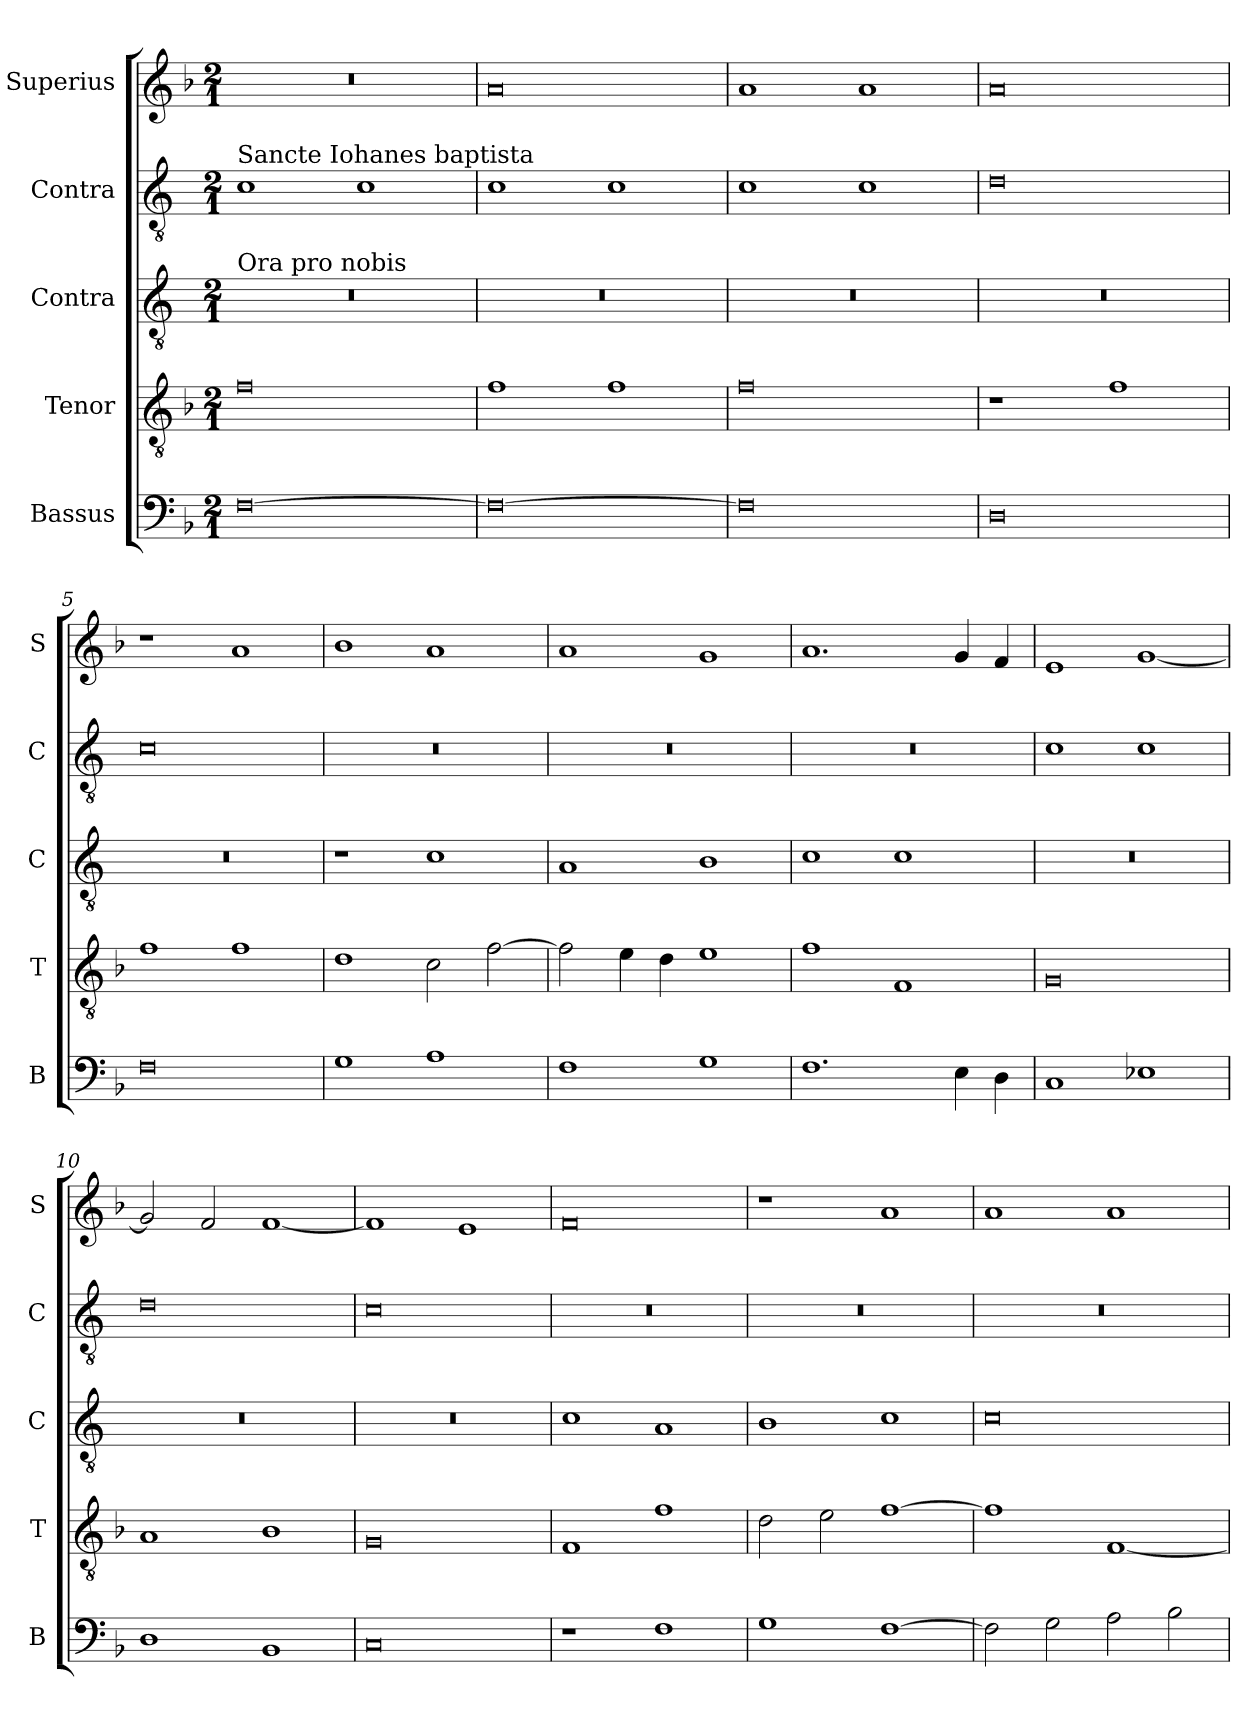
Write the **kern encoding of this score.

**kern	**kern	**kern	**kern	**kern
*part5	*part4	*part3	*part2	*part1
*staff5	*staff4	*staff3	*staff2	*staff1
*I"Bassus	*I"Tenor	*I"Contra	*I"Contra	*I"Superius
*I'B	*I'T	*I'C	*I'C	*I'S
*clefF4	*clefGv2	*clefGv2	*clefGv2	*clefG2
*k[b-]	*k[b-]	*k[]	*k[]	*k[b-]
*M2/1	*M2/1	*M2/1	*M2/1	*M2/1
=1	=1	=1	=1	=1
!	!	!	!LO:TX:a:t=Sancte Iohanes baptista	!
!	!	!LO:TX:a:t=Ora pro nobis	!	!
[0F	0f	0r	1c	0r
.	.	.	1c	.
=2	=2	=2	=2	=2
0F_	1f	0r	1c	0a
.	1f	.	1c	.
=3	=3	=3	=3	=3
0F]	0f	0r	1c	1a
.	.	.	1c	1a
=4	=4	=4	=4	=4
0D	1r	0r	0d	0a
.	1f	.	.	.
=5	=5	=5	=5	=5
0F	1f	0r	0c	1r
.	1f	.	.	1a
=6	=6	=6	=6	=6
1G	1d	1r	0r	1b-
1A	2c	1c	.	1a
.	[2f	.	.	.
=7	=7	=7	=7	=7
1F	2f]	1A	0r	1a
.	4e	.	.	.
.	4d	.	.	.
1G	1e	1B	.	1g
=8	=8	=8	=8	=8
1.F	1f	1c	0r	1.a
.	1F	1c	.	.
4E	.	.	.	4g
4D	.	.	.	4f
=9	=9	=9	=9	=9
1C	0G	0r	1c	1e
1E-X	.	.	1c	[1g
=10	=10	=10	=10	=10
1D	1A	0r	0d	2g]
.	.	.	.	2f
1BB-	1B-	.	.	[1f
=11	=11	=11	=11	=11
0C	0G	0r	0c	1f]
.	.	.	.	1e
=12	=12	=12	=12	=12
1r	1F	1c	0r	0f
1F	1f	1A	.	.
=13	=13	=13	=13	=13
1G	2d	1B	0r	1r
.	2e	.	.	.
[1F	[1f	1c	.	1a
=14	=14	=14	=14	=14
2F]	1f]	0c	0r	1a
2G	.	.	.	.
2A	[1F	.	.	1a
2B-	.	.	.	.
=	=	=	=	=
*-	*-	*-	*-	*-
